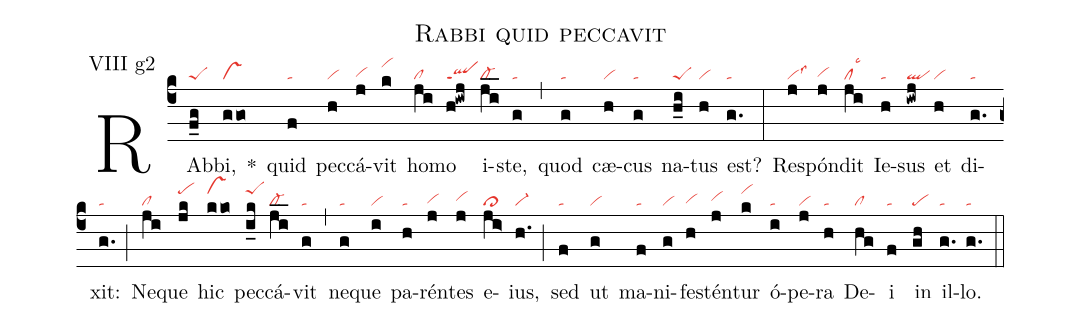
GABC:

name: Rabbi quid peccavit;
annotation: VIII g2;
mode: 8;
nabc-lines: 1;
%%
(c4)
RAb(f_g|peS)bi,(ggo|vs) *()
quid(f|ta) pec(h|vi)cá(j|vihg)vit(k|vihk) ho(ji|cl)mo(h!iwj|qlppt1) i(j_i_|cl-)ste,(g|ta) (,)
quod(g|ta) cæ(h|vi)cus(g|ta) na(h_i|peS)tus(h|vi) est?(g.|ta) (:)
Re(j|vilss3)spón(j|vihg)dit(ji|cllsc3) Ie(h|ta)sus(iwj|ql) et(h|vi) di(g.|ta)xit:(g.|ta) (;)
Ne(ji|cl)que(jk|pehk) hic(kko|vshk) pec(i_k|peShk)cá(j_i_|cl-)vit(g|ta) (,)
ne(g|ta)que(i|vi) pa(h|ta)rén(j|vihg)tes(j|vihh) e(ji>|cl>)ius,(h.|vi-) (;)
sed(f|ta) ut(g|vi) ma(f|ta)ni(g|vi)fe(h|vihg)stén(j|vihh)tur(k|vihk) ó(i|ta)pe(j|vi)ra(h|ta) De(hg|cl)i(f|ta) in(gh|pe) il(g.|ta)lo.(g.|ta) (::)
